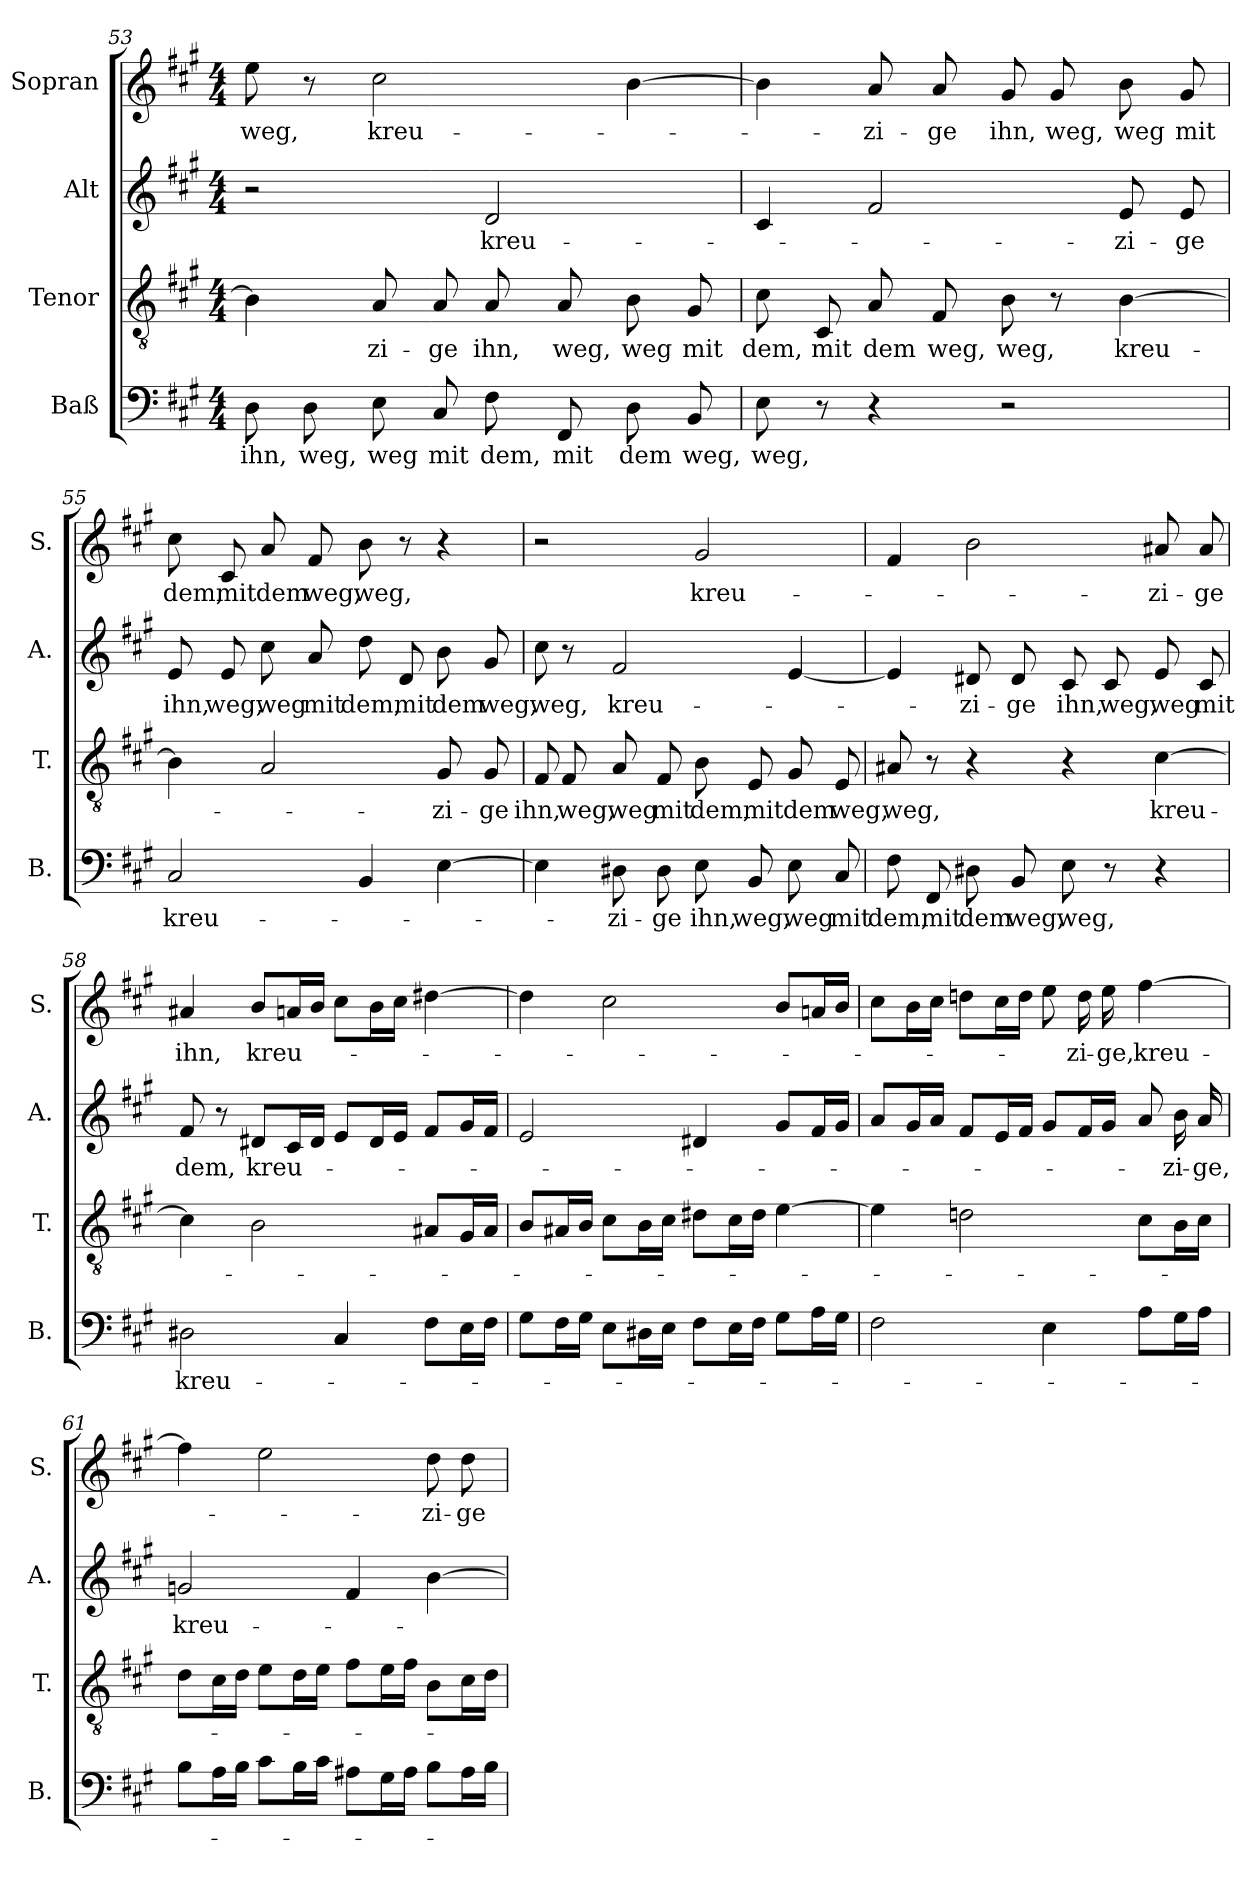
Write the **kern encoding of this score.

**kern	**text	**kern	**text	**kern	**text	**kern	**text
*part4	*part4	*part3	*part3	*part2	*part2	*part1	*part1
*staff4	*staff4	*staff3	*staff3	*staff2	*staff2	*staff1	*staff1
*I"Baß	*	*I"Tenor	*	*I"Alt	*	*I"Sopran	*
*I'B.	*	*I'T.	*	*I'A.	*	*I'S.	*
*clefF4	*	*clefGv2	*	*clefG2	*	*clefG2	*
*k[f#c#g#]	*	*k[f#c#g#]	*	*k[f#c#g#]	*	*k[f#c#g#]	*
*A:	*	*A:	*	*A:	*	*A:	*
*M4/4	*	*M4/4	*	*M4/4	*	*M4/4	*
=53	=53	=53	=53	=53	=53	=53	=53
!	!LO:LY:b	!	!	!	!	!	!LO:LY:b
8D\	ihn,	4B\]	.	2r	.	8ee\	weg,
!	!LO:LY:b	!	!	!	!	!	!
8D\	weg,	.	.	.	.	8r	.
!	!LO:LY:b	!	!LO:LY:b	!	!	!	!LO:LY:b
8E\	weg	8A/	-zi-	.	.	2cc#\	kreu-
!	!LO:LY:b	!	!LO:LY:b	!	!	!	!
8C#/	mit	8A/	-ge	.	.	.	.
!	!LO:LY:b	!	!LO:LY:b	!	!LO:LY:b	!	!
8F#\	dem,	8A/	ihn,	2d/	kreu-	.	.
!	!LO:LY:b	!	!LO:LY:b	!	!	!	!
8FF#/	mit	8A/	weg,	.	.	.	.
!	!LO:LY:b	!	!LO:LY:b	!	!	!	!
8D\	dem	8B\	weg	.	.	[4b\	.
!	!LO:LY:b	!	!LO:LY:b	!	!	!	!
8BB/	weg,	8G#/	mit	.	.	.	.
!!LO:PB:g=z
=54	=54	=54	=54	=54	=54	=54	=54
!	!LO:LY:b	!	!LO:LY:b	!	!	!	!
8E\	weg,	8c#\	dem,	4c#/	.	4b\]	.
!	!	!	!LO:LY:b	!	!	!	!
8r	.	8C#/	mit	.	.	.	.
!	!	!	!LO:LY:b	!	!	!	!LO:LY:b
4r	.	8A/	dem	2f#/	.	8a/	-zi-
!	!	!	!LO:LY:b	!	!	!	!LO:LY:b
.	.	8F#/	weg,	.	.	8a/	-ge
!	!	!	!LO:LY:b	!	!	!	!LO:LY:b
2r	.	8B\	weg,	.	.	8g#/	ihn,
!	!	!	!	!	!	!	!LO:LY:b
.	.	8r	.	.	.	8g#/	weg,
!	!	!	!LO:LY:b	!	!LO:LY:b	!	!LO:LY:b
.	.	[4B\	kreu-	8e/	-zi-	8b\	weg
!	!	!	!	!	!LO:LY:b	!	!LO:LY:b
.	.	.	.	8e/	-ge	8g#/	mit
=55	=55	=55	=55	=55	=55	=55	=55
!	!LO:LY:b	!	!	!	!LO:LY:b	!	!LO:LY:b
2C#/	kreu-	4B\]	.	8e/	ihn,	8cc#\	dem,
!	!	!	!	!	!LO:LY:b	!	!LO:LY:b
.	.	.	.	8e/	weg,	8c#/	mit
!	!	!	!	!	!LO:LY:b	!	!LO:LY:b
.	.	2A/	.	8cc#\	weg	8a/	dem
!	!	!	!	!	!LO:LY:b	!	!LO:LY:b
.	.	.	.	8a/	mit	8f#/	weg,
!	!	!	!	!	!LO:LY:b	!	!LO:LY:b
4BB/	.	.	.	8dd\	dem,	8b\	weg,
!	!	!	!	!	!LO:LY:b	!	!
.	.	.	.	8d/	mit	8r	.
!	!	!	!LO:LY:b	!	!LO:LY:b	!	!
[4E\	.	8G#/	-zi-	8b\	dem	4r	.
!	!	!	!LO:LY:b	!	!LO:LY:b	!	!
.	.	8G#/	-ge	8g#/	weg,	.	.
!!LO:LB:g=z
=56	=56	=56	=56	=56	=56	=56	=56
!	!	!	!LO:LY:b	!	!LO:LY:b	!	!
4E\]	.	8F#/	ihn,	8cc#\	weg,	2r	.
!	!	!	!LO:LY:b	!	!	!	!
.	.	8F#/	weg,	8r	.	.	.
!	!LO:LY:b	!	!LO:LY:b	!	!LO:LY:b	!	!
8D#X\	-zi-	8A/	weg	2f#/	kreu-	.	.
!	!LO:LY:b	!	!LO:LY:b	!	!	!	!
8D#\	-ge	8F#/	mit	.	.	.	.
!	!LO:LY:b	!	!LO:LY:b	!	!	!	!LO:LY:b
8E\	ihn,	8B\	dem,	.	.	2g#/	kreu-
!	!LO:LY:b	!	!LO:LY:b	!	!	!	!
8BB/	weg,	8E/	mit	.	.	.	.
!	!LO:LY:b	!	!LO:LY:b	!	!	!	!
8E\	weg	8G#/	dem	[4e/	.	.	.
!	!LO:LY:b	!	!LO:LY:b	!	!	!	!
8C#/	mit	8E/	weg,	.	.	.	.
=57	=57	=57	=57	=57	=57	=57	=57
!	!LO:LY:b	!	!LO:LY:b	!	!	!	!
8F#\	dem,	8A#X/	weg,	4e/]	.	4f#/	.
!	!LO:LY:b	!	!	!	!	!	!
8FF#/	mit	8r	.	.	.	.	.
!	!LO:LY:b	!	!	!	!LO:LY:b	!	!
8D#X\	dem	4r	.	8d#X/	-zi-	2b\	.
!	!LO:LY:b	!	!	!	!LO:LY:b	!	!
8BB/	weg,	.	.	8d#/	-ge	.	.
!	!LO:LY:b	!	!	!	!LO:LY:b	!	!
8E\	weg,	4r	.	8c#/	ihn,	.	.
!	!	!	!	!	!LO:LY:b	!	!
8r	.	.	.	8c#/	weg,	.	.
!	!	!	!LO:LY:b	!	!LO:LY:b	!	!LO:LY:b
4r	.	[4c#\	kreu-	8e/	weg	8a#X/	-zi-
!	!	!	!	!	!LO:LY:b	!	!LO:LY:b
.	.	.	.	8c#/	mit	8a#/	-ge
!!LO:LB:g=z
=58	=58	=58	=58	=58	=58	=58	=58
!	!LO:LY:b	!	!	!	!LO:LY:b	!	!LO:LY:b
2D#X\	kreu-	4c#\]	.	8f#/	dem,	4a#X/	ihn,
.	.	.	.	8r	.	.	.
!	!	!	!	!	!LO:LY:b	!	!LO:LY:b
.	.	2B\	.	8d#X/L	kreu-	8b/L	kreu-
.	.	.	.	16c#/L	.	16an/L	.
.	.	.	.	16d#/JJ	.	16b/JJ	.
4C#/	.	.	.	8e/L	.	8cc#\L	.
.	.	.	.	16d#/L	.	16b\L	.
.	.	.	.	16e/JJ	.	16cc#\JJ	.
8F#\L	.	8A#X/L	.	8f#/L	.	[4dd#X\	.
16E\L	.	16G#/L	.	16g#/L	.	.	.
16F#\JJ	.	16A#/JJ	.	16f#/JJ	.	.	.
=59	=59	=59	=59	=59	=59	=59	=59
8G#\L	.	8B/L	.	2e/	.	4dd#\]	.
16F#\L	.	16A#X/L	.	.	.	.	.
16G#\JJ	.	16B/JJ	.	.	.	.	.
8E\L	.	8c#\L	.	.	.	2cc#\	.
16D#X\L	.	16B\L	.	.	.	.	.
16E\JJ	.	16c#\JJ	.	.	.	.	.
8F#\L	.	8d#X\L	.	4d#X/	.	.	.
16E\L	.	16c#\L	.	.	.	.	.
16F#\JJ	.	16d#\JJ	.	.	.	.	.
8G#\L	.	[4e\	.	8g#/L	.	8b/L	.
16A\L	.	.	.	16f#/L	.	16ani/L	.
16G#\JJ	.	.	.	16g#/JJ	.	16b/JJ	.
!!LO:PB:g=z
=60	=60	=60	=60	=60	=60	=60	=60
2F#\	.	4e\]	.	8a/L	.	8cc#\L	.
.	.	.	.	16g#/L	.	16b\L	.
.	.	.	.	16a/JJ	.	16cc#\JJ	.
.	.	2dni\	.	8f#/L	.	8ddni\L	.
.	.	.	.	16e/L	.	16cc#\L	.
.	.	.	.	16f#/JJ	.	16dd\JJ	.
4E\	.	.	.	8g#/L	.	8ee\	.
!	!	!	!	!	!	!	!LO:LY:b
.	.	.	.	16f#/L	.	16dd\	-zi-
!	!	!	!	!	!	!	!LO:LY:b
.	.	.	.	16g#/JJ	.	16ee\	-ge,
!	!	!	!	!	!	!	!LO:LY:b
8A\L	.	8c#\L	.	8a/	.	[4ff#\	kreu-
!	!	!	!	!	!LO:LY:b	!	!
16G#\L	.	16B\L	.	16b\	-zi-	.	.
!	!	!	!	!	!LO:LY:b	!	!
16A\JJ	.	16c#\JJ	.	16a/	-ge,	.	.
=61	=61	=61	=61	=61	=61	=61	=61
!	!	!	!	!	!LO:LY:b	!	!
8B\L	.	8d\L	.	2gn/	kreu-	4ff#\]	.
16A\L	.	16c#\L	.	.	.	.	.
16B\JJ	.	16d\JJ	.	.	.	.	.
8c#\L	.	8e\L	.	.	.	2ee\	.
16B\L	.	16d\L	.	.	.	.	.
16c#\JJ	.	16e\JJ	.	.	.	.	.
8A#X\L	.	8f#\L	.	4f#/	.	.	.
16G#\L	.	16e\L	.	.	.	.	.
16A#\JJ	.	16f#\JJ	.	.	.	.	.
!	!	!	!	!	!	!	!LO:LY:b
8B\L	.	8B\L	.	[4b\	.	8dd\	-zi-
!	!	!	!	!	!	!	!LO:LY:b
16A#\L	.	16c#\L	.	.	.	8dd\	-ge
16B\JJ	.	16d\JJ	.	.	.	.	.
=	=	=	=	=	=	=	=
*-	*-	*-	*-	*-	*-	*-	*-
